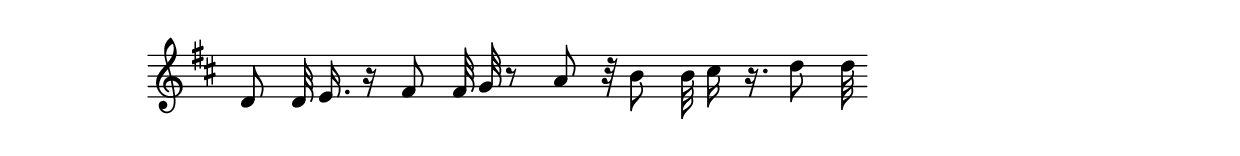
#(ly:set-option 'midi-extension "mid")
\version "2.12.3"
\include "english.ly"
\header{
title = ""
composer = ""
}
%{
                                       .
S----R-- --G----m ----P--- -D----N- ---S----

%}
melody = {
\once \override Staff.TimeSignature #'stencil = ##f
\clef treble
\key c \major
\autoBeamOn
\cadenzaOn


   c'8 c'32 d'16.   r16 e'8 e'32 f'32  r8 g'8   r32 a'8 a'32 b'16  r16. c''8 c''32

}


text = \lyricmode {

}

\score{
\transpose c' d'
<<
\new Voice = "one" {
\melody
}
\new Lyrics \lyricsto "one" \text
>>
\layout {
\context {
\Score
\remove "Bar_number_engraver"
}
}
\midi {
\context {
\Score
tempoWholesPerMinute = #(ly:make-moment 200 4)
}
}
}